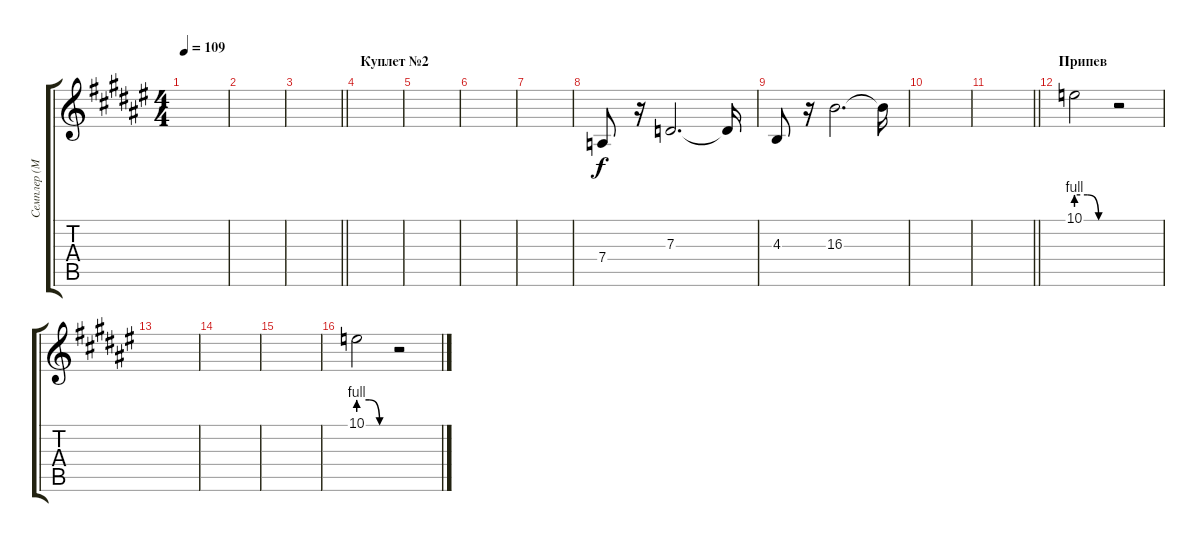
\track ("Семплер (М.Юрак)" "Семплер (М") {instrument lead2sawtooth}
\staff {score tabs}
\tuning (E4 B3 G3 D3 A2 E2) {hide}
\ts (4 4)
\tempo 109
\clef g2
\ks f#
|
|
\barLineRight lightlight
|
\section ("" "Куплет №2")
|
|
|
|
7.4.8 r.16 7.3.2{d} 7.3{t}.16 |
4.3.8 r.16 16.3.2{d} 16.3{t}.16 |
|
\barLineRight lightlight
|
\section ("" "Припев")
10.1{be (custom 0 4 20 4 40 0 60 0)}.2 r.2 |
|
|
|
10.1{be (custom 0 4 20 4 40 0 60 0)}.2 r.2
